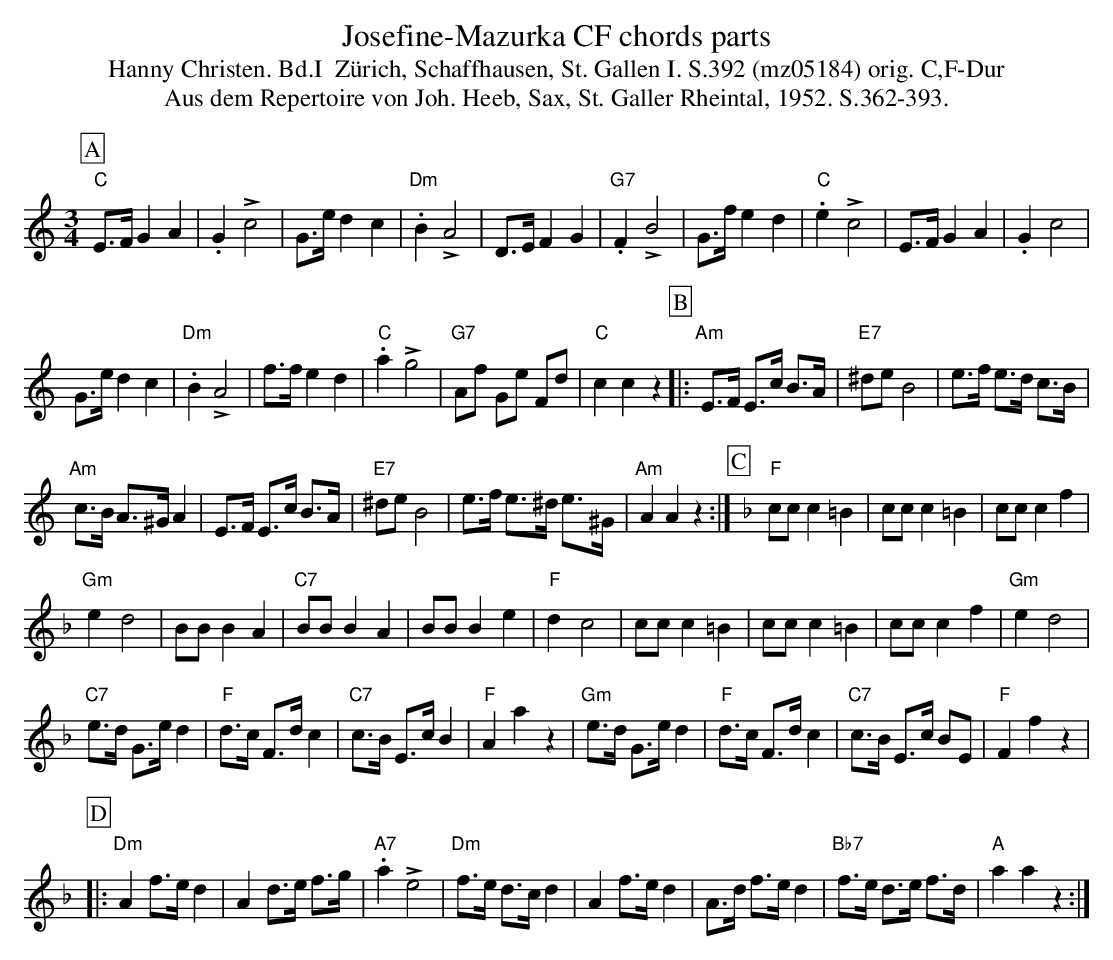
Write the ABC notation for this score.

X:1
T: Josefine-Mazurka CF chords parts
T:Hanny Christen. Bd.I  Zürich, Schaffhausen, St. Gallen I. S.392 (mz05184) orig. C,F-Dur
T: Aus dem Repertoire von Joh. Heeb, Sax, St. Galler Rheintal, 1952. S.362-393.
M:3/4
L:1/8
K:C %%MIDI gchordon
[P:A] "C"E>F G2A2 | .G2!>!c4 | G>e d2c2 | "Dm".B2!>!A4 | D>E F2G2 | "G7".F2!>!B4 | G>f e2d2 | "C".e2!>!c4 | E>F G2A2 | .G2c4 |
G>e d2c2 | "Dm".B2!>!A4 | f>f e2d2 | "C".a2!>!g4 | "G7"Af Ge Fd | "C"c2c2z2 [P:B] |: "Am"E>F E>c B>A | "E7"^deB4 | e>f e>d c>B |
"Am"c>B A>^G A2 | E>F E>c B>A | "E7"^deB4 | e>f e>^d e>^G | "Am"A2A2z2 :| [P:C] [K:F] "F"cc c2=B2 | ccc2=B2 | ccc2f2 |
"Gm"e2d4 | BBB2A2 | "C7"BBB2A2 | BBB2e2 | "F"d2c4 | ccc2=B2 | ccc2=B2 | ccc2f2 | "Gm"e2d4 |
"C7"e>d G>ed2 | "F"d>c F>dc2 | "C7"c>B E>cB2 | "F"A2a2z2 | "Gm"e>d G>ed2 | "F"d>c F>d c2 | "C7"c>B E>c BE | "F"F2f2z2 |
[P:D] |: "Dm"A2f>e d2 | A2 d>e f>g | "A7".a2!>!e4 | "Dm"f>e d>cd2 | A2f>ed2 | A>d f>ed2 | "Bb7"f>e d>e f>d | "A"a2a2z2 :|
